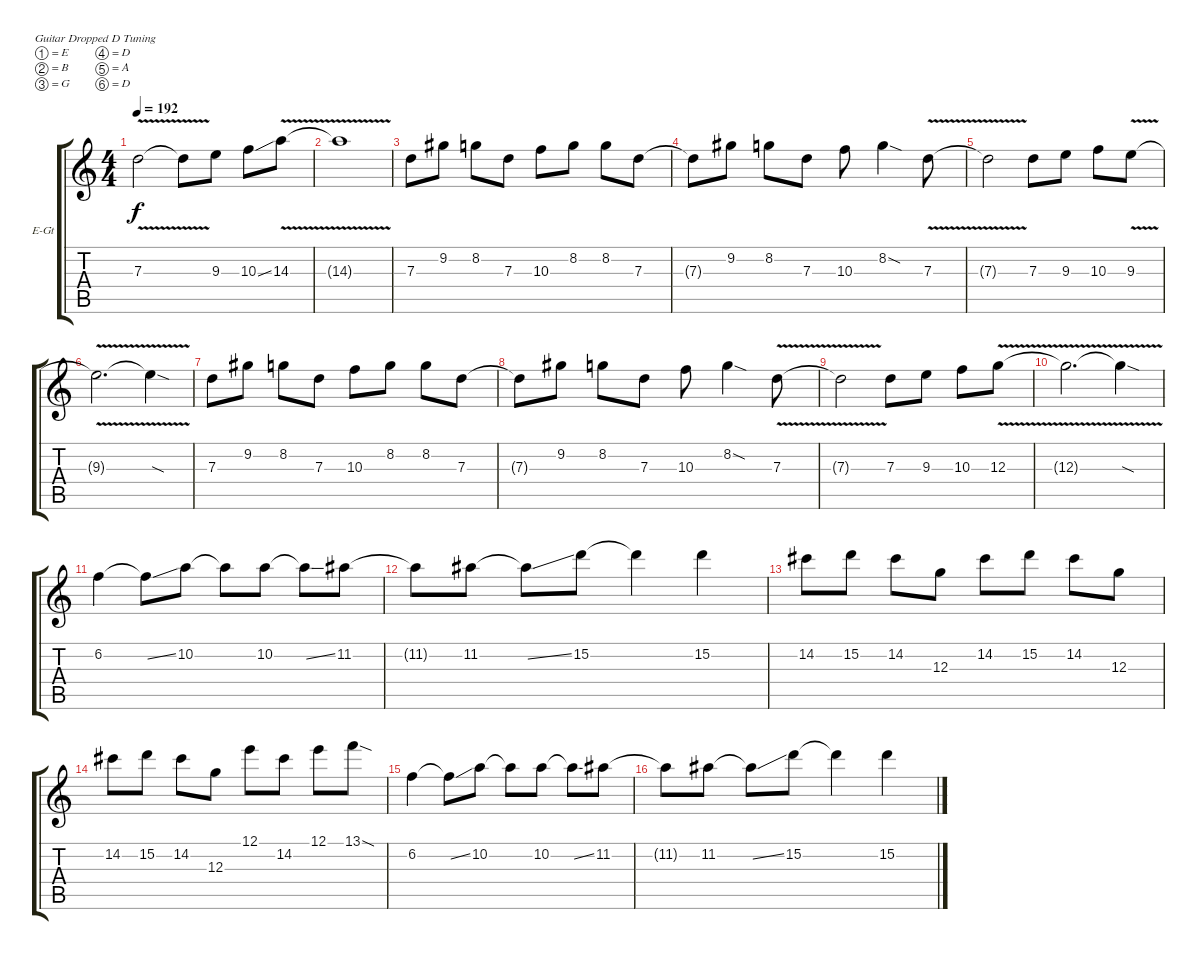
\defaultSystemsLayout 4
\bracketExtendMode groupsimilarinstruments
\firstSystemTrackNameOrientation horizontal
\otherSystemsTrackNameOrientation horizontal
\track ("Electric Guitar" "E-Gt") {instrument distortionguitar}
\staff {score tabs}
\tuning (E4 B3 G3 D3 A2 D2)
\ts (4 4)
\tempo 192
\clef g2
\ks c
7.3{v}.2{dy f} 7.3{v t}.8 9.3.8 10.3{ss}.8 14.3{v}.8 |
14.3{v t}.1 |
7.3.8 9.2.8 8.2.8 7.3.8 10.3.8 8.2.8 8.2.8 7.3.8 |
7.3{t}.8 9.2.8 8.2.8 7.3.8 10.3.8 8.2{sod}.4 7.3{v}.8 |
7.3{v t}.2 7.3.8 9.3.8 10.3.8 9.3{v}.8 |
9.3{v t}.2{d} 9.3{sod t}.4 |
7.3.8 9.2.8 8.2.8 7.3.8 10.3.8 8.2.8 8.2.8 7.3.8 |
7.3{t}.8 9.2.8 8.2.8 7.3.8 10.3.8 8.2{sod}.4 7.3{v}.8 |
7.3{v t}.2 7.3.8 9.3.8 10.3.8 12.3{v}.8 |
12.3{v t}.2{d} 12.3{sod t}.4 |
6.2.4 6.2{ss t}.8 10.2.8 10.2{t}.8 10.2.8 10.2{ss t}.8 11.2.8 |
11.2{t}.8 11.2.8 11.2{ss t}.8 15.2.8 15.2{t}.4 15.2.4 |
14.2.8 15.2.8 14.2.8 12.3.8 14.2.8 15.2.8 14.2.8 12.3.8 |
14.2.8 15.2.8 14.2.8 12.3.8 12.1.8 14.2.8 12.1.8 13.1{sod}.8 |
6.2.4 6.2{ss t}.8 10.2.8 10.2{t}.8 10.2.8 10.2{ss t}.8 11.2.8 |
11.2{t}.8 11.2.8 11.2{ss t}.8 15.2.8 15.2{t}.4 15.2.4
